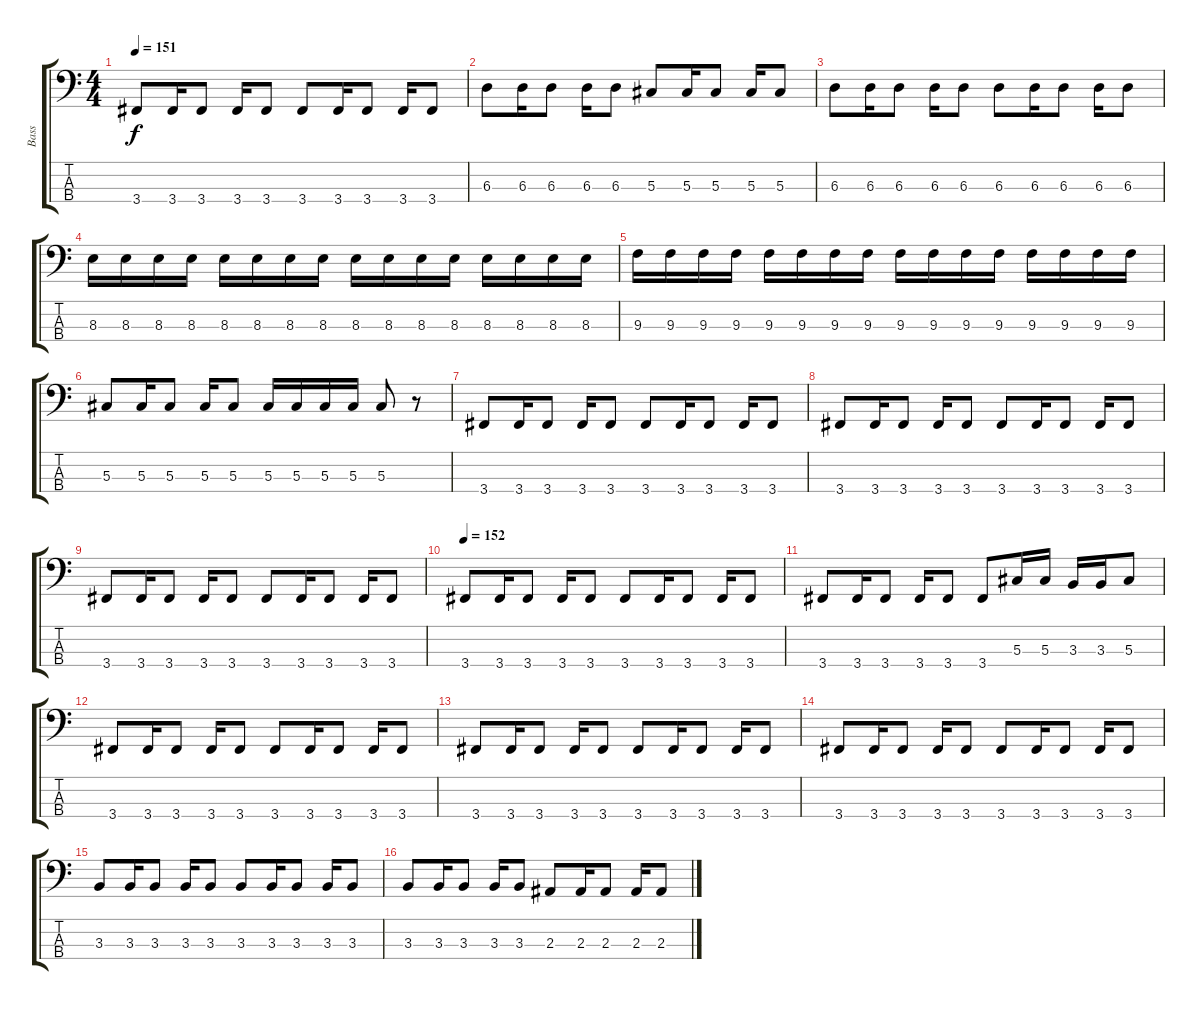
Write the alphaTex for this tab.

\track ("Bass" "Bass") {instrument electricbasspick}
\staff {score tabs}
\tuning (Gb2 Db2 Ab1 Eb1) {hide}
\ts (4 4)
\tempo 151
\clef f4
\ks c
3.4.8{dy f} 3.4.16 3.4.8 3.4.16 3.4.8 3.4.8 3.4.16 3.4.8 3.4.16 3.4.8 |
6.3.8 6.3.16 6.3.8 6.3.16 6.3.8 5.3.8 5.3.16 5.3.8 5.3.16 5.3.8 |
6.3.8 6.3.16 6.3.8 6.3.16 6.3.8 6.3.8 6.3.16 6.3.8 6.3.16 6.3.8 |
8.3.16 8.3.16 8.3.16 8.3.16 8.3.16 8.3.16 8.3.16 8.3.16 8.3.16 8.3.16 8.3.16 8.3.16 8.3.16 8.3.16 8.3.16 8.3.16 |
9.3.16 9.3.16 9.3.16 9.3.16 9.3.16 9.3.16 9.3.16 9.3.16 9.3.16 9.3.16 9.3.16 9.3.16 9.3.16 9.3.16 9.3.16 9.3.16 |
5.3.8 5.3.16 5.3.8 5.3.16 5.3.8 5.3.16 5.3.16 5.3.16 5.3.16 5.3.8 r.8 |
3.4.8 3.4.16 3.4.8 3.4.16 3.4.8 3.4.8 3.4.16 3.4.8 3.4.16 3.4.8 |
3.4.8 3.4.16 3.4.8 3.4.16 3.4.8 3.4.8 3.4.16 3.4.8 3.4.16 3.4.8 |
3.4.8 3.4.16 3.4.8 3.4.16 3.4.8 3.4.8 3.4.16 3.4.8 3.4.16 3.4.8 |
\tempo 152
3.4.8 3.4.16 3.4.8 3.4.16 3.4.8 3.4.8 3.4.16 3.4.8 3.4.16 3.4.8 |
3.4.8 3.4.16 3.4.8 3.4.16 3.4.8 3.4.8 5.3.16 5.3.16 3.3.16 3.3.16 5.3.8 |
3.4.8 3.4.16 3.4.8 3.4.16 3.4.8 3.4.8 3.4.16 3.4.8 3.4.16 3.4.8 |
3.4.8 3.4.16 3.4.8 3.4.16 3.4.8 3.4.8 3.4.16 3.4.8 3.4.16 3.4.8 |
3.4.8 3.4.16 3.4.8 3.4.16 3.4.8 3.4.8 3.4.16 3.4.8 3.4.16 3.4.8 |
3.3.8 3.3.16 3.3.8 3.3.16 3.3.8 3.3.8 3.3.16 3.3.8 3.3.16 3.3.8 |
3.3.8 3.3.16 3.3.8 3.3.16 3.3.8 2.3.8 2.3.16 2.3.8 2.3.16 2.3.8
